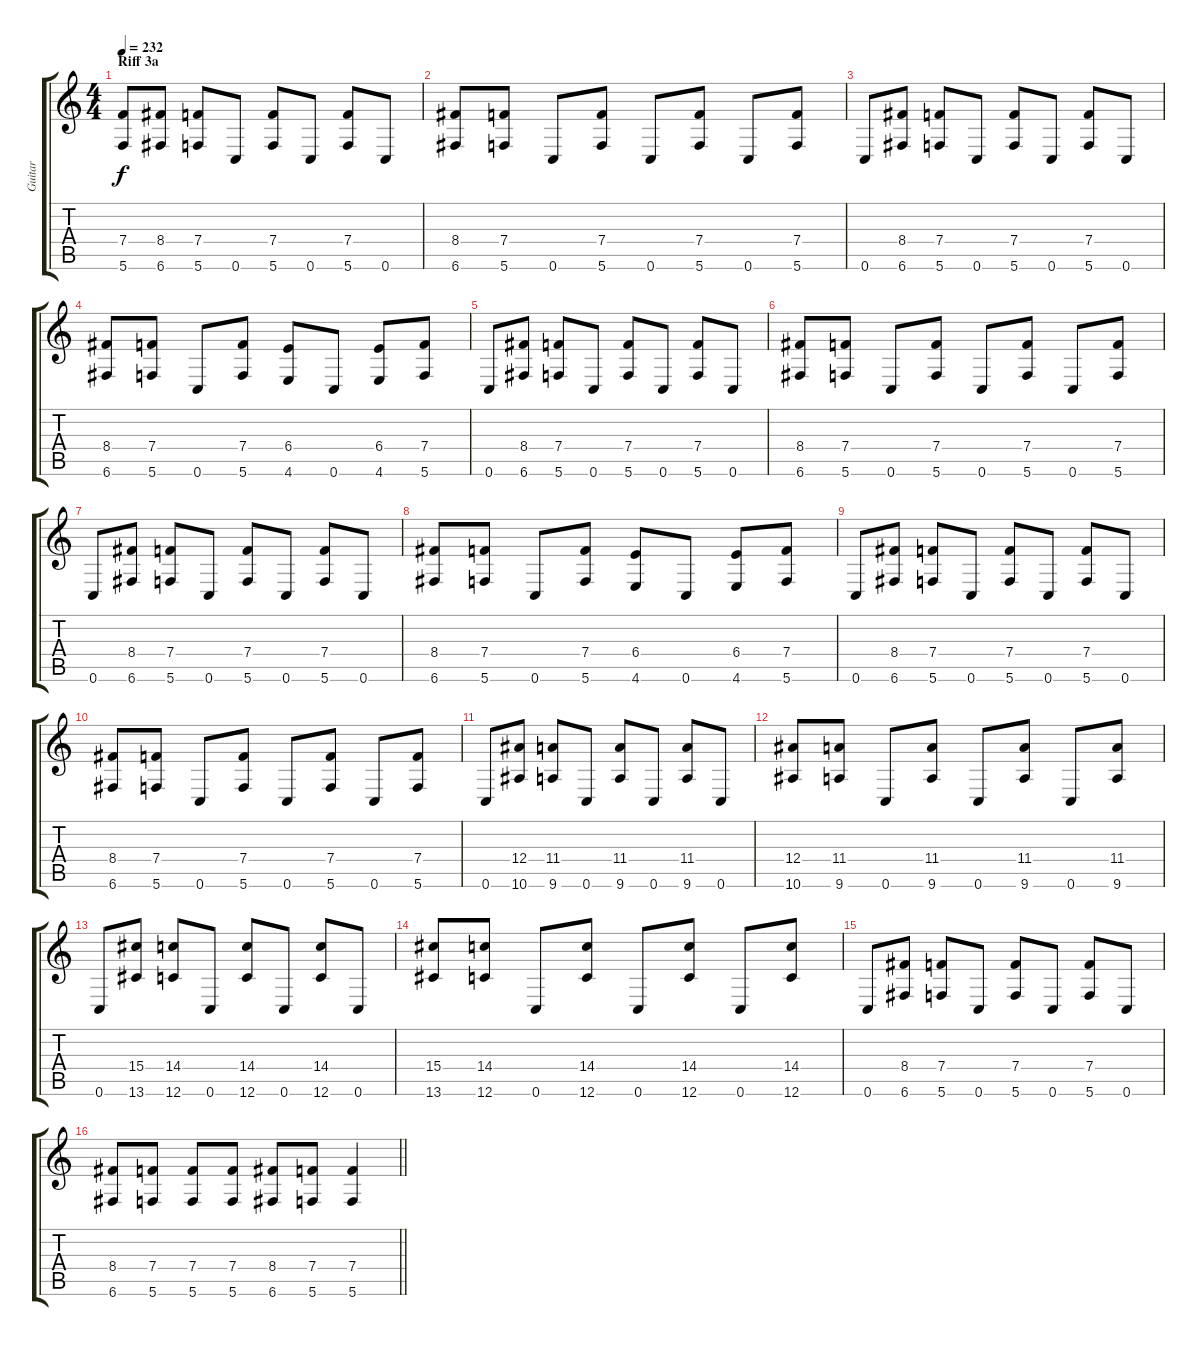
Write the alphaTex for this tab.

\track ("Guitar" "Guitar") {instrument distortionguitar}
\staff {score tabs}
\tuning (C4 G3 Eb3 Bb2 F2 C2) {hide}
\ts (4 4)
\section ("" "Riff 3a")
\tempo 232
\clef g2
\ks c
(7.4 5.6).8{dy f} (8.4 6.6).8 (7.4 5.6).8 0.6.8 (7.4 5.6).8 0.6.8 (7.4 5.6).8 0.6.8 |
(8.4 6.6).8 (7.4 5.6).8 0.6.8 (7.4 5.6).8 0.6.8 (7.4 5.6).8 0.6.8 (7.4 5.6).8 |
0.6.8 (8.4 6.6).8 (7.4 5.6).8 0.6.8 (7.4 5.6).8 0.6.8 (7.4 5.6).8 0.6.8 |
(8.4 6.6).8 (7.4 5.6).8 0.6.8 (7.4 5.6).8 (6.4 4.6).8 0.6.8 (6.4 4.6).8 (7.4 5.6).8 |
0.6.8 (8.4 6.6).8 (7.4 5.6).8 0.6.8 (7.4 5.6).8 0.6.8 (7.4 5.6).8 0.6.8 |
(8.4 6.6).8 (7.4 5.6).8 0.6.8 (7.4 5.6).8 0.6.8 (7.4 5.6).8 0.6.8 (7.4 5.6).8 |
0.6.8 (8.4 6.6).8 (7.4 5.6).8 0.6.8 (7.4 5.6).8 0.6.8 (7.4 5.6).8 0.6.8 |
(8.4 6.6).8 (7.4 5.6).8 0.6.8 (7.4 5.6).8 (6.4 4.6).8 0.6.8 (6.4 4.6).8 (7.4 5.6).8 |
0.6.8 (8.4 6.6).8 (7.4 5.6).8 0.6.8 (7.4 5.6).8 0.6.8 (7.4 5.6).8 0.6.8 |
(8.4 6.6).8 (7.4 5.6).8 0.6.8 (7.4 5.6).8 0.6.8 (7.4 5.6).8 0.6.8 (7.4 5.6).8 |
0.6.8 (12.4 10.6).8 (11.4 9.6).8 0.6.8 (11.4 9.6).8 0.6.8 (11.4 9.6).8 0.6.8 |
(12.4 10.6).8 (11.4 9.6).8 0.6.8 (11.4 9.6).8 0.6.8 (11.4 9.6).8 0.6.8 (11.4 9.6).8 |
0.6.8 (15.4 13.6).8 (14.4 12.6).8 0.6.8 (14.4 12.6).8 0.6.8 (14.4 12.6).8 0.6.8 |
(15.4 13.6).8 (14.4 12.6).8 0.6.8 (14.4 12.6).8 0.6.8 (14.4 12.6).8 0.6.8 (14.4 12.6).8 |
0.6.8 (8.4 6.6).8 (7.4 5.6).8 0.6.8 (7.4 5.6).8 0.6.8 (7.4 5.6).8 0.6.8 |
\barLineRight lightlight
(8.4 6.6).8 (7.4 5.6).8 (7.4 5.6).8 (7.4 5.6).8 (8.4 6.6).8 (7.4 5.6).8 (7.4 5.6).4
